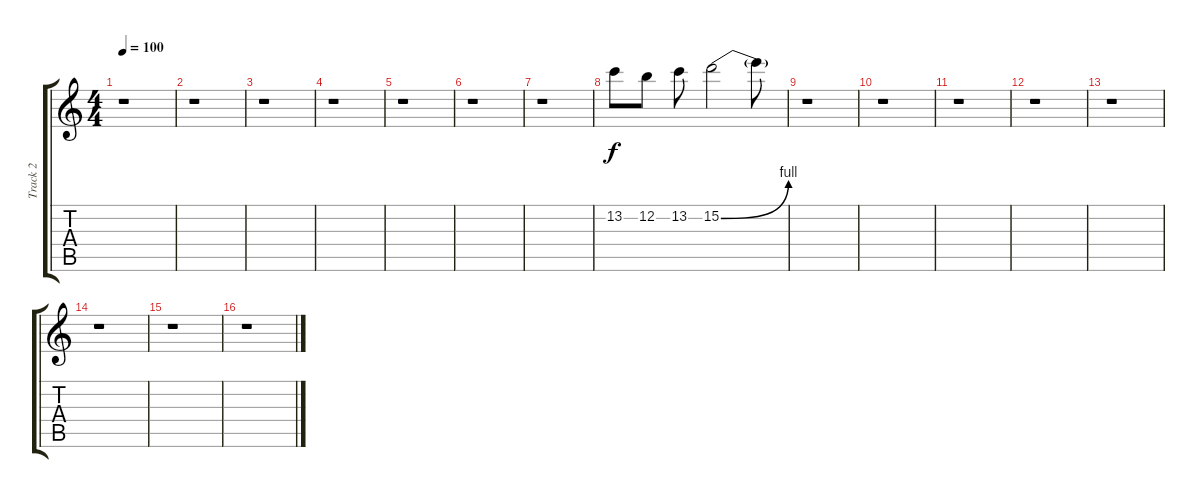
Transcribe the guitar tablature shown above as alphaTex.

\track ("Track 2" "Track 2") {mute instrument distortionguitar}
\staff {score tabs}
\tuning (E4 B3 G3 D3 A2 E2) {hide}
\ts (4 4)
\tempo 100
\clef g2
\ks c
r.1{dy f} |
r.1 |
r.1 |
r.1 |
r.1 |
r.1 |
r.1 |
13.2.8 12.2.8 13.2.8 15.2{be (bend 0 0 60 4)}.2 15.2{t}.8 |
r.1 |
r.1 |
r.1 |
r.1 |
r.1 |
r.1 |
r.1 |
r.1
